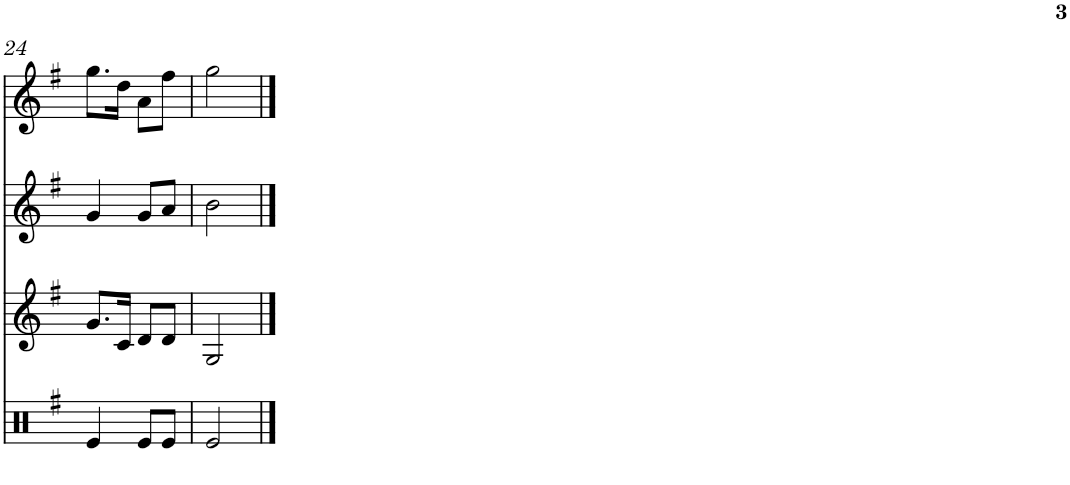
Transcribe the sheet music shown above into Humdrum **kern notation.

**kern	**kern	**kern	**kern
*part4	*part3	*part2	*part1
*staff4	*staff3	*staff2	*staff1
*I"Timbal	*I"Gralla 3	*I"Gralla 2	*I"Gralla 1
!!LO:PB:g=z
*clefX	*clefG2	*clefG2	*clefG2
*k[f#]	*k[f#]	*k[f#]	*k[f#]
*M2/4	*M2/4	*M2/4	*M2/4
=24	=24	=24	=24
4e/	8.g/L	4g/	8.gg\L
.	16c/Jk	.	16dd\Jk
8e/L	8d/L	8g/L	8a\L
8e/J	8d/J	8a/J	8ff#\J
=25	=25	=25	=25
2e/	2G/	2b\	2gg\
==	==	==	==
*-	*-	*-	*-
